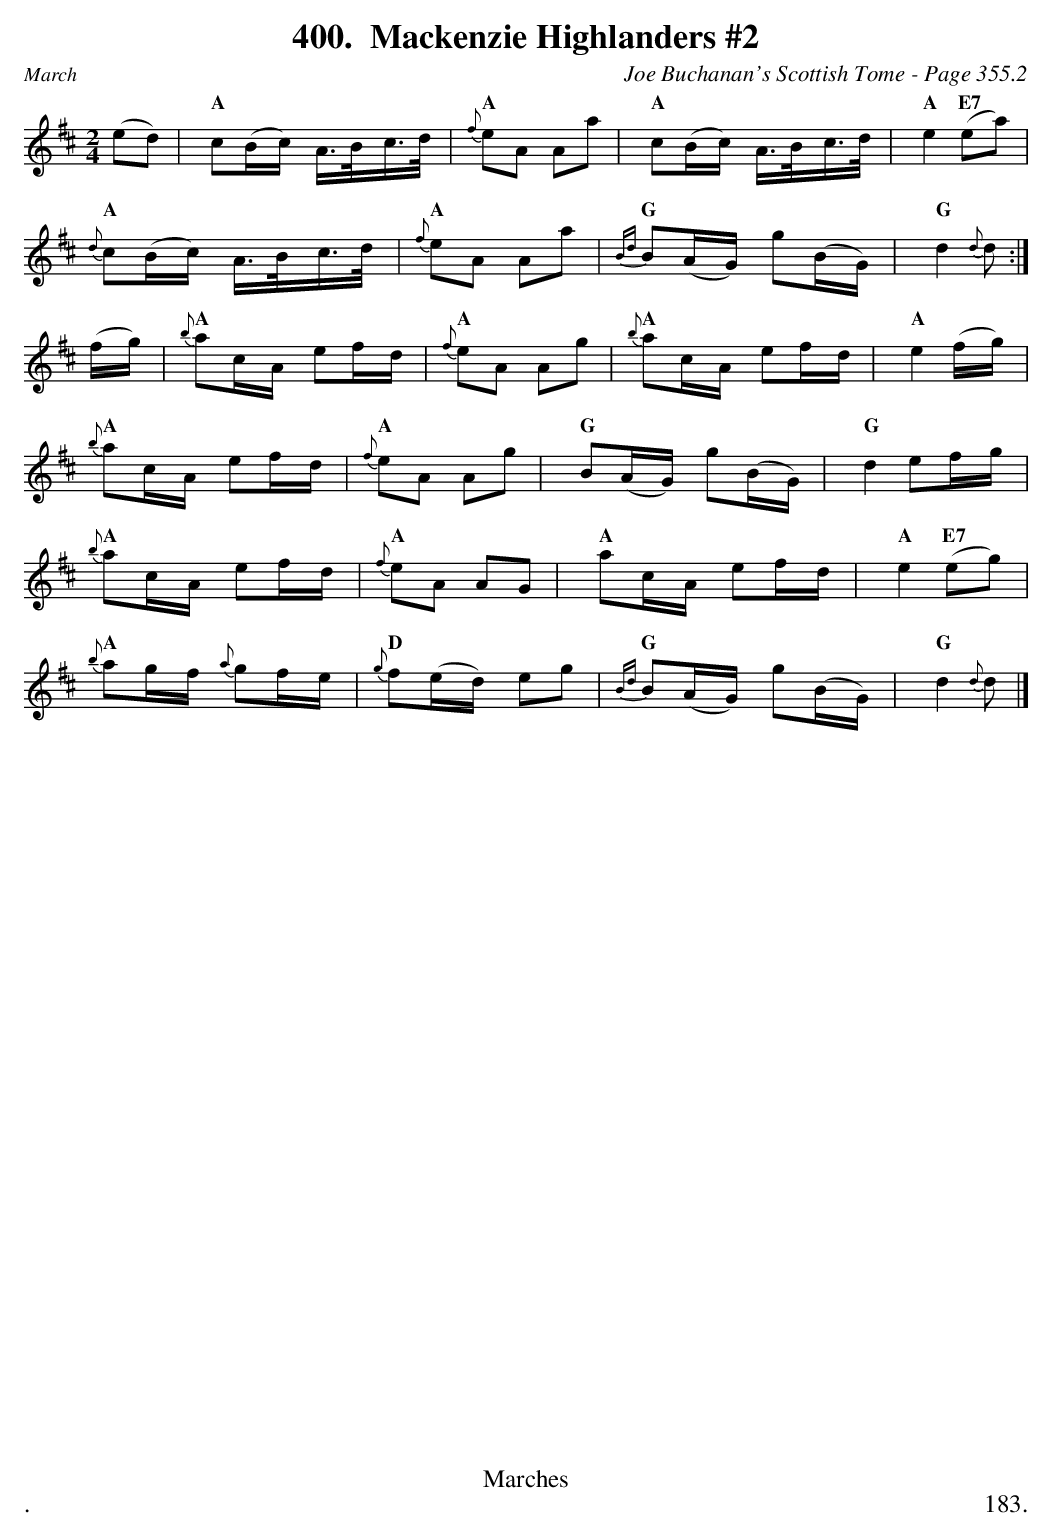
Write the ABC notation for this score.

X:1
T:Mackenzie Highlanders #2
C:Joe Buchanan's Scottish Tome - Page 355.2
L:1/8
M:2/4
K:D
(ed) | "A"c(B/c/) A/>B/c/>d/ | "A"{f}eA Aa | "A"c(B/c/) A/>B/c/>d/ | "A"e2 "E7"(ea) |
"A"{d}c(B/c/) A/>B/c/>d/ | "A"{f}eA Aa | "G"{Bd}B(A/G/) g(B/G/) | "G"d2 {d}d :|
(f/g/) | "A"{b}ac/A/ ef/d/ | "A"{f}eA Ag | "A"{b}ac/A/ ef/d/ | "A"e2 (f/g/) |
"A"{b}ac/A/ ef/d/ | "A"{f}eA Ag | "G"B(A/G/) g(B/G/) | "G"d2 ef/g/ |
"A"{b}ac/A/ ef/d/ | "A"{f}eA AG | "A"ac/A/ ef/d/ | "A"e2 "E7"(eg) |
"A"{b}ag/f/ {a}gf/e/ | "D"{g}f(e/d/) eg | "G"{Bd}B(A/G/) g(B/G/) | "G"d2 {d}d |]
